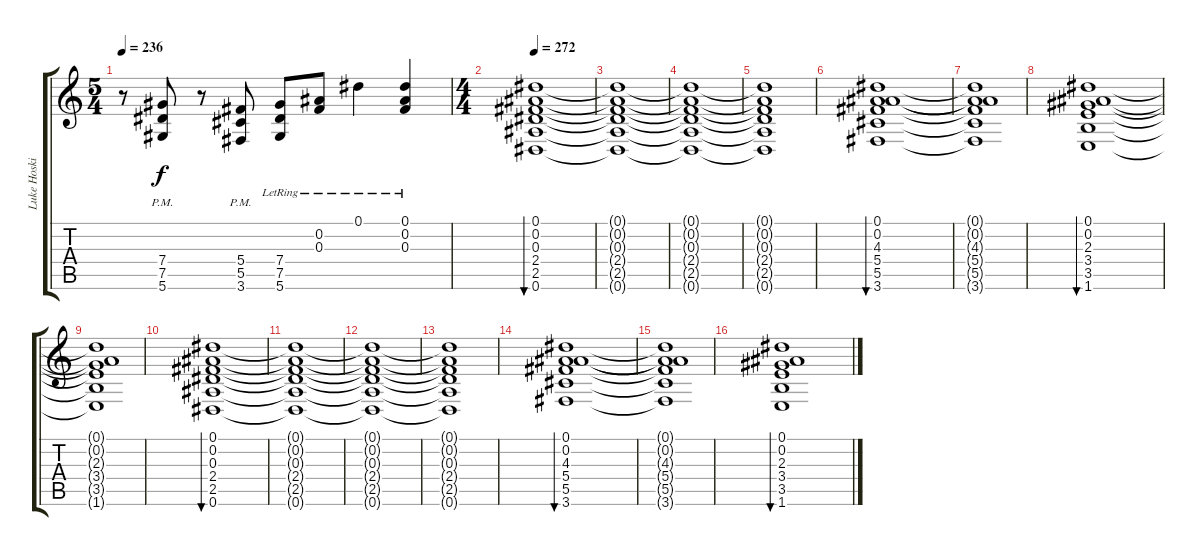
\track ("Luke Hoskin" "Luke Hoski") {instrument overdrivenguitar}
\staff {score tabs}
\tuning (Eb4 Bb3 Gb3 Db3 Ab2 Eb2) {hide}
\ts (5 4)
\tempo 236
\clef g2
\ks c
r.8{dy f} (7.4{pm} 7.5{pm} 5.6{pm}).8 r.8 (5.4{pm} 5.5{pm} 3.6{pm}).8 (7.4{lr} 7.5{lr} 5.6{lr}).8 (0.2{lr} 0.3{lr}).8 0.1{lr}.4 (0.1{lr} 0.2{lr} 0.3{lr}).4 |
\ts (4 4)
\tempo 272
(0.1 0.2 0.3 2.4 2.5 0.6).1{bu 480} |
(0.1{t} 0.2{t} 0.3{t} 2.4{t} 2.5{t} 0.6{t}).1 |
(0.1{t} 0.2{t} 0.3{t} 2.4{t} 2.5{t} 0.6{t}).1 |
(0.1{t} 0.2{t} 0.3{t} 2.4{t} 2.5{t} 0.6{t}).1 |
(0.1 0.2 4.3 5.4 5.5 3.6).1{bu 480} |
(0.1{t} 0.2{t} 4.3{t} 5.4{t} 5.5{t} 3.6{t}).1 |
(0.1 0.2 2.3 3.4 3.5 1.6).1{bu 480} |
(0.1{t} 0.2{t} 2.3{t} 3.4{t} 3.5{t} 1.6{t}).1 |
(0.1 0.2 0.3 2.4 2.5 0.6).1{bu 480} |
(0.1{t} 0.2{t} 0.3{t} 2.4{t} 2.5{t} 0.6{t}).1 |
(0.1{t} 0.2{t} 0.3{t} 2.4{t} 2.5{t} 0.6{t}).1 |
(0.1{t} 0.2{t} 0.3{t} 2.4{t} 2.5{t} 0.6{t}).1 |
(0.1 0.2 4.3 5.4 5.5 3.6).1{bu 480} |
(0.1{t} 0.2{t} 4.3{t} 5.4{t} 5.5{t} 3.6{t}).1 |
(0.1 0.2 2.3 3.4 3.5 1.6).1{bu 480}
